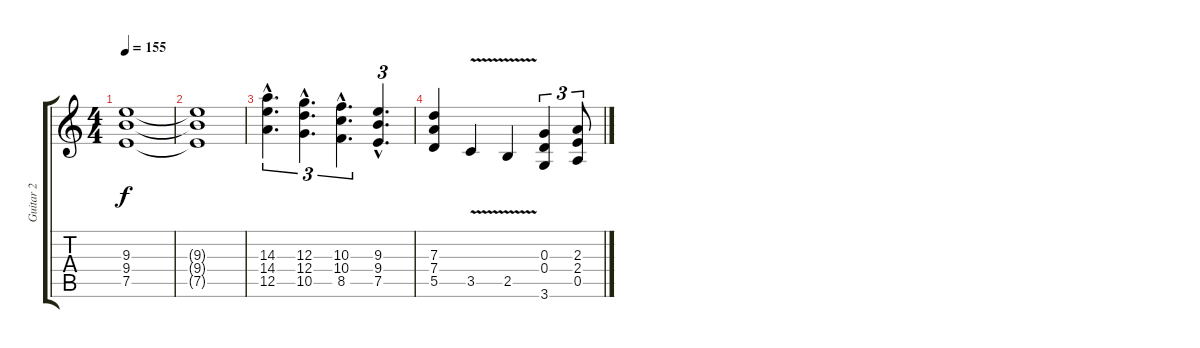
\track ("Guitar 2" "Guitar 2") {instrument overdrivenguitar}
\staff {score tabs}
\tuning (E4 B3 G3 D3 A2 E2) {hide}
\ts (4 4)
\tempo 155
\clef g2
\ks c
(9.3{t} 9.4{t} 7.5{t}).1{dy f} |
(9.3{t} 9.4{t} 7.5{t}).1 |
(14.3{hac} 14.4{hac} 12.5{hac}).4{d tu (3 2)} (12.3{hac} 12.4{hac} 10.5{hac}).4{d tu (3 2)} (10.3{hac} 10.4{hac} 8.5{hac}).4{d tu (3 2)} (9.3{hac} 9.4{hac} 7.5{hac}).4{d tu (3 2)} |
(7.3 7.4 5.5).4 3.5{v}.4 2.5{v}.4 (0.3 0.4 3.6).4{tu (3 2)} (2.3 2.4 0.5).8{tu (3 2)}
